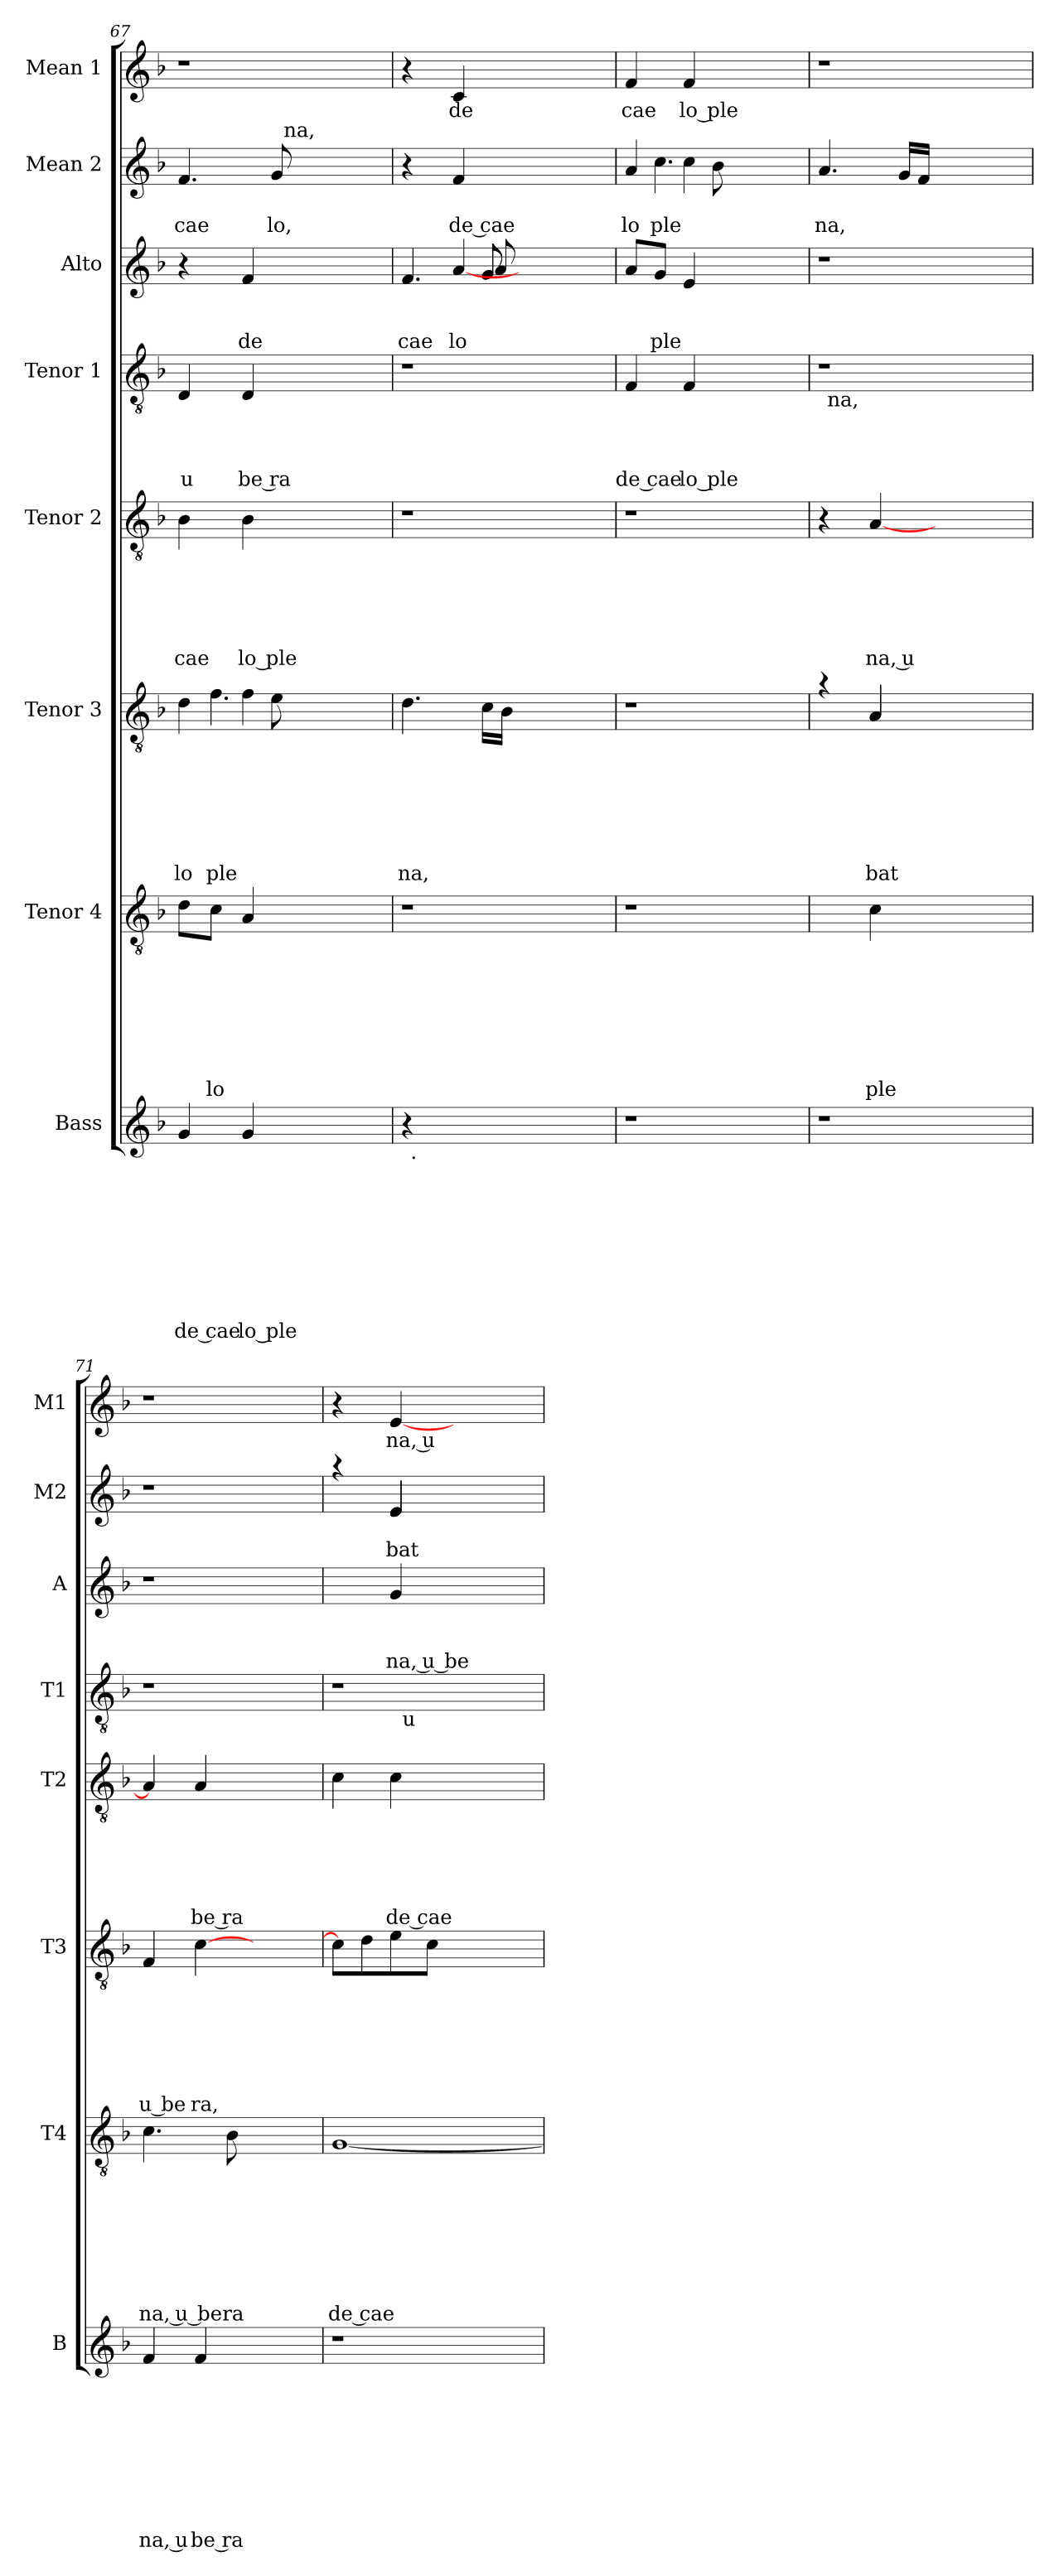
**kern	**text	**text	**text	**text	**text	**text	**text	**text	**text	**kern	**text	**text	**text	**text	**text	**text	**text	**text	**kern	**text	**text	**text	**text	**text	**text	**text	**kern	**text	**text	**text	**text	**text	**text	**kern	**text	**text	**text	**text	**kern	**text	**text	**text	**kern	**text	**text	**kern	**text
*part8	*part8	*part8	*part8	*part8	*part8	*part8	*part8	*part8	*part8	*part7	*part7	*part7	*part7	*part7	*part7	*part7	*part7	*part7	*part6	*part6	*part6	*part6	*part6	*part6	*part6	*part6	*part5	*part5	*part5	*part5	*part5	*part5	*part5	*part4	*part4	*part4	*part4	*part4	*part3	*part3	*part3	*part3	*part2	*part2	*part2	*part1	*part1
*staff8	*staff8	*staff8	*staff8	*staff8	*staff8	*staff8	*staff8	*staff8	*staff8	*staff7	*staff7	*staff7	*staff7	*staff7	*staff7	*staff7	*staff7	*staff7	*staff6	*staff6	*staff6	*staff6	*staff6	*staff6	*staff6	*staff6	*staff5	*staff5	*staff5	*staff5	*staff5	*staff5	*staff5	*staff4	*staff4	*staff4	*staff4	*staff4	*staff3	*staff3	*staff3	*staff3	*staff2	*staff2	*staff2	*staff1	*staff1
*I"Bass	*	*	*	*	*	*	*	*	*	*I"Tenor 4	*	*	*	*	*	*	*	*	*I"Tenor 3	*	*	*	*	*	*	*	*I"Tenor 2	*	*	*	*	*	*	*I"Tenor 1	*	*	*	*	*I"Alto	*	*	*	*I"Mean 2	*	*	*I"Mean 1	*
*I'B	*	*	*	*	*	*	*	*	*	*I'T4	*	*	*	*	*	*	*	*	*I'T3	*	*	*	*	*	*	*	*I'T2	*	*	*	*	*	*	*I'T1	*	*	*	*	*I'A	*	*	*	*I'M2	*	*	*I'M1	*
*clefG2	*	*	*	*	*	*	*	*	*	*clefGv2	*	*	*	*	*	*	*	*	*clefGv2	*	*	*	*	*	*	*	*clefGv2	*	*	*	*	*	*	*clefGv2	*	*	*	*	*clefG2	*	*	*	*clefG2	*	*	*clefG2	*
*ITrd-3c-5	*	*	*	*	*	*	*	*	*	*	*	*	*	*	*	*	*	*	*	*	*	*	*	*	*	*	*	*	*	*	*	*	*	*	*	*	*	*	*	*	*	*	*	*	*	*	*
*k[b-e-]	*	*	*	*	*	*	*	*	*	*k[b-]	*	*	*	*	*	*	*	*	*k[b-]	*	*	*	*	*	*	*	*k[b-]	*	*	*	*	*	*	*k[b-]	*	*	*	*	*k[b-]	*	*	*	*k[b-]	*	*	*k[b-]	*
*B-:	*	*	*	*	*	*	*	*	*	*F:	*	*	*	*	*	*	*	*	*F:	*	*	*	*	*	*	*	*F:	*	*	*	*	*	*	*F:	*	*	*	*	*F:	*	*	*	*F:	*	*	*F:	*
=67	=67	=67	=67	=67	=67	=67	=67	=67	=67	=67	=67	=67	=67	=67	=67	=67	=67	=67	=67	=67	=67	=67	=67	=67	=67	=67	=67	=67	=67	=67	=67	=67	=67	=67	=67	=67	=67	=67	=67	=67	=67	=67	=67	=67	=67	=67	=67
!	!	!	!	!	!	!	!	!	!	!	!	!	!	!	!	!	!	!	!	!	!	!	!	!	!	!	!	!	!	!	!	!	!	!	!	!	!	!	!	!	!	!	!LO:TX:a:t=ple	!	!	!	!
!	!	!	!	!	!	!	!	!	!LO:LY:b:rj	!	!	!	!	!	!	!	!	!	!	!	!	!	!	!	!	!LO:LY:b	!	!	!	!	!	!	!LO:LY:b	!	!	!	!	!LO:LY:b:rj	!	!	!	!	!	!	!LO:LY:b	!	!
*	*	*	*	*	*	*	*	*	*	*	*	*	*	*	*	*	*	*	*^	*	*	*	*	*	*	*	*	*	*	*	*	*	*	*	*	*	*	*	*	*	*	*	*^	*	*	*	*
*	*	*	*	*	*	*	*	*	*	*	*	*	*	*	*	*	*	*	*	*^	*	*	*	*	*	*	*	*	*	*	*	*	*	*	*	*	*	*	*	*	*	*	*	*	*	*	*	*	*
4cc/	.	.	.	.	.	.	.	.	de cae	8d\L	.	.	.	.	.	.	.	.	4d\	8ryy	4.ryy	.	.	.	.	.	.	lo	4B-\	.	.	.	.	.	cae	4D/	.	.	.	u	4r	.	.	.	4.f/	4ryy	.	cae	1r	.
!	!	!	!	!	!	!	!	!	!	!	!	!	!	!	!	!	!	!LO:LY:b	!	!	!	!	!	!	!	!	!	!LO:LY:b	!	!	!	!	!	!	!	!	!	!	!	!	!	!	!	!	!	!	!	!	!	!
.	.	.	.	.	.	.	.	.	.	8c\J	.	.	.	.	.	.	.	lo	.	4.f\	.	.	.	.	.	.	.	ple	.	.	.	.	.	.	.	.	.	.	.	.	.	.	.	.	.	.	.	.	.	.
!	!	!	!	!	!	!	!	!	!LO:LY:b	!	!	!	!	!	!	!	!	!	!	!	!	!	!	!	!	!	!	!	!	!	!	!	!	!	!LO:LY:b	!	!	!	!	!LO:LY:b	!	!	!	!LO:LY:b	!	!	!	!	!	!
4cc/	.	.	.	.	.	.	.	.	lo ple	4A/	.	.	.	.	.	.	.	.	4f\	.	.	.	.	.	.	.	.	.	4B-\	.	.	.	.	.	lo ple	4D/	.	.	.	be ra	4f/	.	.	de	.	8ryy	.	.	.	.
!	!	!	!	!	!	!	!	!	!	!	!	!	!	!	!	!	!	!	!	!	!	!	!	!	!	!	!	!	!	!	!	!	!	!	!	!	!	!	!	!	!	!	!	!	!	!	!	!LO:LY:b	!	!
.	.	.	.	.	.	.	.	.	.	.	.	.	.	.	.	.	.	.	.	.	8e\	.	.	.	.	.	.	.	.	.	.	.	.	.	.	.	.	.	.	.	.	.	.	.	8g/	32ryy	.	lo,	.	.
!	!	!	!	!	!	!	!	!	!	!	!	!	!	!	!	!	!	!	!	!	!	!	!	!	!	!	!	!	!	!	!	!	!	!	!	!	!	!	!	!	!	!	!	!	!	!LO:TX:a:t=na,	!	!	!	!
.	.	.	.	.	.	.	.	.	.	.	.	.	.	.	.	.	.	.	.	.	.	.	.	.	.	.	.	.	.	.	.	.	.	.	.	.	.	.	.	.	.	.	.	.	.	2ryy	.	.	.	.
2ryy	.	.	.	.	.	.	.	.	.	2ryy	.	.	.	.	.	.	.	.	2ryy	2ryy	2ryy	.	.	.	.	.	.	.	2ryy	.	.	.	.	.	.	2ryy	.	.	.	.	2ryy	.	.	.	2ryy	.	.	.	.	.
.	.	.	.	.	.	.	.	.	.	.	.	.	.	.	.	.	.	.	.	.	.	.	.	.	.	.	.	.	.	.	.	.	.	.	.	.	.	.	.	.	.	.	.	.	.	16.ryy	.	.	.	.
!!LO:LB:g=z
=68	=68	=68	=68	=68	=68	=68	=68	=68	=68	=68	=68	=68	=68	=68	=68	=68	=68	=68	=68	=68	=68	=68	=68	=68	=68	=68	=68	=68	=68	=68	=68	=68	=68	=68	=68	=68	=68	=68	=68	=68	=68	=68	=68	=68	=68	=68	=68	=68	=68	=68
!	!	!	!	!	!	!	!	!	!	!	!	!	!	!	!	!	!	!	!	!	!	!	!	!	!	!	!	!LO:LY:b	!	!	!	!	!	!	!	!	!	!	!	!	!	!	!	!LO:LY:b	!	!	!	!	!	!
*^	*	*	*	*	*	*	*	*	*	*	*	*	*	*	*	*	*	*	*	*	*	*	*	*	*	*	*	*	*	*	*	*	*	*	*	*	*	*	*	*	*^	*	*	*	*	*	*	*	*	*
*	*	*	*	*	*	*	*	*	*	*	*	*	*	*	*	*	*	*	*	*	*	*	*	*	*	*	*	*	*	*	*	*	*	*	*	*	*	*	*	*	*	*	*^	*	*	*	*	*	*	*	*	*
*	*	*	*	*	*	*	*	*	*	*	*	*	*	*	*	*	*	*	*	*v	*v	*v	*	*	*	*	*	*	*	*	*	*	*	*	*	*	*	*	*	*	*	*	*	*^	*	*	*	*v	*v	*	*	*	*
4r	64ryy	.	.	.	.	.	.	.	.	.	1r	.	.	.	.	.	.	.	.	4.d\	.	.	.	.	.	.	na,	1r	.	.	.	.	.	.	1r	.	.	.	.	4.f/	4.ryy	4.ryy	4ryy	.	.	cae	4r	.	.	4r	.
!	!LO:TX:b:t=.	!	!	!	!	!	!	!	!	!	!	!	!	!	!	!	!	!	!	!	!	!	!	!	!	!	!	!	!	!	!	!	!	!	!	!	!	!	!	!	!	!	!	!	!	!	!	!	!	!	!
.	2ryy	.	.	.	.	.	.	.	.	.	.	.	.	.	.	.	.	.	.	.	.	.	.	.	.	.	.	.	.	.	.	.	.	.	.	.	.	.	.	.	.	.	.	.	.	.	.	.	.	.	.
!	!	!	!	!	!	!	!	!	!	!	!	!	!	!	!	!	!	!	!	!	!	!	!	!	!	!	!	!	!	!	!	!	!	!	!	!	!	!	!	!	!	!	!	!	!	!LO:LY:b	!	!	!LO:LY:b:rj	!	!LO:LY:b
2.ryy	.	.	.	.	.	.	.	.	.	.	.	.	.	.	.	.	.	.	.	.	.	.	.	.	.	.	.	.	.	.	.	.	.	.	.	.	.	.	.	.	.	.	[<4a/	.	.	lo	4f/	.	de cae	4c/	de
.	.	.	.	.	.	.	.	.	.	.	.	.	.	.	.	.	.	.	.	16c\LL	.	.	.	.	.	.	.	.	.	.	.	.	.	.	.	.	.	.	.	8g/	8a/	8g/	.	.	.	.	.	.	.	.	.
.	.	.	.	.	.	.	.	.	.	.	.	.	.	.	.	.	.	.	.	16B-\JJ	.	.	.	.	.	.	.	.	.	.	.	.	.	.	.	.	.	.	.	.	.	.	.	.	.	.	.	.	.	.	.
.	.	.	.	.	.	.	.	.	.	.	.	.	.	.	.	.	.	.	.	2ryy	.	.	.	.	.	.	.	.	.	.	.	.	.	.	.	.	.	.	.	2ryy	2ryy	2ryy	2ryy	.	.	.	2ryy	.	.	2ryy	.
.	4ryy	.	.	.	.	.	.	.	.	.	.	.	.	.	.	.	.	.	.	.	.	.	.	.	.	.	.	.	.	.	.	.	.	.	.	.	.	.	.	.	.	.	.	.	.	.	.	.	.	.	.
.	8...ryy	.	.	.	.	.	.	.	.	.	.	.	.	.	.	.	.	.	.	.	.	.	.	.	.	.	.	.	.	.	.	.	.	.	.	.	.	.	.	.	.	.	.	.	.	.	.	.	.	.	.
=69	=69	=69	=69	=69	=69	=69	=69	=69	=69	=69	=69	=69	=69	=69	=69	=69	=69	=69	=69	=69	=69	=69	=69	=69	=69	=69	=69	=69	=69	=69	=69	=69	=69	=69	=69	=69	=69	=69	=69	=69	=69	=69	=69	=69	=69	=69	=69	=69	=69	=69	=69
!	!	!	!	!	!	!	!	!	!	!	!	!	!	!	!	!	!	!	!	!	!	!	!	!	!	!	!	!	!	!	!	!	!	!	!	!	!	!	!LO:LY:b:rj	!	!	!	!	!	!	!	!	!	!LO:LY:b	!	!LO:LY:b
*	*	*	*	*	*	*	*	*	*	*	*	*	*	*	*	*	*	*	*	*	*	*	*	*	*	*	*	*	*	*	*	*	*	*	*	*	*	*	*	*	*	*	*	*	*	*	*^	*	*	*	*
*v	*v	*	*	*	*	*	*	*	*	*	*	*	*	*	*	*	*	*	*	*	*	*	*	*	*	*	*	*	*	*	*	*	*	*	*	*	*	*	*	*v	*v	*v	*v	*	*	*	*	*^	*	*	*	*
1r	.	.	.	.	.	.	.	.	.	1r	.	.	.	.	.	.	.	.	1r	.	.	.	.	.	.	.	1r	.	.	.	.	.	.	4F/	.	.	.	de cae	8a/L	.	.	.	4a/	8ryy	4.ryy	.	lo	4f/	cae
!	!	!	!	!	!	!	!	!	!	!	!	!	!	!	!	!	!	!	!	!	!	!	!	!	!	!	!	!	!	!	!	!	!	!	!	!	!	!	!	!	!	!LO:LY:b	!	!	!	!	!LO:LY:b	!	!
.	.	.	.	.	.	.	.	.	.	.	.	.	.	.	.	.	.	.	.	.	.	.	.	.	.	.	.	.	.	.	.	.	.	.	.	.	.	.	8g/J	.	.	ple	.	4.cc\	.	.	ple	.	.
!	!	!	!	!	!	!	!	!	!	!	!	!	!	!	!	!	!	!	!	!	!	!	!	!	!	!	!	!	!	!	!	!	!	!	!	!	!	!LO:LY:b	!	!	!	!	!	!	!	!	!	!	!LO:LY:b
.	.	.	.	.	.	.	.	.	.	.	.	.	.	.	.	.	.	.	.	.	.	.	.	.	.	.	.	.	.	.	.	.	.	4F/	.	.	.	lo ple	4e/	.	.	.	4cc\	.	.	.	.	4f/	lo ple
.	.	.	.	.	.	.	.	.	.	.	.	.	.	.	.	.	.	.	.	.	.	.	.	.	.	.	.	.	.	.	.	.	.	.	.	.	.	.	.	.	.	.	.	.	8b-\	.	.	.	.
.	.	.	.	.	.	.	.	.	.	.	.	.	.	.	.	.	.	.	.	.	.	.	.	.	.	.	.	.	.	.	.	.	.	2ryy	.	.	.	.	2ryy	.	.	.	2ryy	2ryy	2ryy	.	.	2ryy	.
=70	=70	=70	=70	=70	=70	=70	=70	=70	=70	=70	=70	=70	=70	=70	=70	=70	=70	=70	=70	=70	=70	=70	=70	=70	=70	=70	=70	=70	=70	=70	=70	=70	=70	=70	=70	=70	=70	=70	=70	=70	=70	=70	=70	=70	=70	=70	=70	=70	=70
*	*	*	*	*	*	*	*	*	*	*	*	*	*	*	*	*	*	*	*^	*	*	*	*	*	*	*	*	*	*	*	*	*	*	*	*	*	*	*	*	*	*	*	*	*	*	*	*	*	*
*	*	*	*	*	*	*	*	*	*	*	*	*	*	*	*	*	*	*	*	*^	*	*	*	*	*	*	*	*	*	*	*	*	*	*	*	*	*	*	*	*	*	*	*	*	*	*	*	*	*	*
!	!	!	!	!	!	!	!	!	!	!	!	!	!	!	!	!	!	!	!	!	!	!	!	!	!	!	!	!	!	!	!	!	!	!	!	!	!	!	!	!	!	!	!	!	!	!	!	!	!LO:LY:b	!	!
*	*	*	*	*	*	*	*	*	*	*	*	*	*	*	*	*	*	*	*	*	*	*	*	*	*	*	*	*	*	*	*	*	*	*	*	*^	*	*	*	*	*	*	*	*	*v	*v	*v	*	*	*	*
1r	.	.	.	.	.	.	.	.	.	4ryy	.	.	.	.	.	.	.	.	4ra	4ryy	4ryy	.	.	.	.	.	.	.	4r	.	.	.	.	.	.	1r	64ryy	.	.	.	.	1r	.	.	.	4.a/	.	na,	1r	.
!	!	!	!	!	!	!	!	!	!	!	!	!	!	!	!	!	!	!	!	!	!	!	!	!	!	!	!	!	!	!	!	!	!	!	!	!	!LO:TX:b:t=na,	!	!	!	!	!	!	!	!	!	!	!	!	!
.	.	.	.	.	.	.	.	.	.	.	.	.	.	.	.	.	.	.	.	.	.	.	.	.	.	.	.	.	.	.	.	.	.	.	.	.	2ryy	.	.	.	.	.	.	.	.	.	.	.	.	.
!	!	!	!	!	!	!	!	!	!	!	!	!	!	!	!	!	!	!LO:LY:b:rj	!	!	!	!	!	!	!	!	!	!LO:LY:b	!	!	!	!	!	!	!	!	!	!	!	!	!	!	!	!	!	!	!	!	!	!
!	!	!	!	!	!	!	!	!	!	!	!	!	!	!	!	!	!	!	!	!	!	!	!	!	!	!	!	!LO:LY:b	!	!	!	!	!	!	!	!	!	!	!	!	!	!	!	!	!	!	!	!	!	!
!	!	!	!	!	!	!	!	!	!	!	!	!	!	!	!	!	!	!	!	!	!	!	!	!	!	!	!	!LO:LY:b	!	!	!	!	!	!	!LO:LY:b:rj	!	!	!	!	!	!	!	!	!	!	!	!	!	!	!
.	.	.	.	.	.	.	.	.	.	4c\	.	.	.	.	.	.	.	ple	4A/	4A/	4A/	.	.	.	.	.	.	bat	[<4A/	.	.	.	.	.	na, u	.	.	.	.	.	.	.	.	.	.	.	.	.	.	.
.	.	.	.	.	.	.	.	.	.	.	.	.	.	.	.	.	.	.	.	.	.	.	.	.	.	.	.	.	.	.	.	.	.	.	.	.	.	.	.	.	.	.	.	.	.	16g/LL	.	.	.	.
.	.	.	.	.	.	.	.	.	.	.	.	.	.	.	.	.	.	.	.	.	.	.	.	.	.	.	.	.	.	.	.	.	.	.	.	.	.	.	.	.	.	.	.	.	.	16f/JJ	.	.	.	.
.	.	.	.	.	.	.	.	.	.	2ryy	.	.	.	.	.	.	.	.	2ryy	2ryy	2ryy	.	.	.	.	.	.	.	2ryy	.	.	.	.	.	.	.	.	.	.	.	.	.	.	.	.	2ryy	.	.	.	.
.	.	.	.	.	.	.	.	.	.	.	.	.	.	.	.	.	.	.	.	.	.	.	.	.	.	.	.	.	.	.	.	.	.	.	.	.	4ryy	.	.	.	.	.	.	.	.	.	.	.	.	.
.	.	.	.	.	.	.	.	.	.	.	.	.	.	.	.	.	.	.	.	.	.	.	.	.	.	.	.	.	.	.	.	.	.	.	.	.	8...ryy	.	.	.	.	.	.	.	.	.	.	.	.	.
=71	=71	=71	=71	=71	=71	=71	=71	=71	=71	=71	=71	=71	=71	=71	=71	=71	=71	=71	=71	=71	=71	=71	=71	=71	=71	=71	=71	=71	=71	=71	=71	=71	=71	=71	=71	=71	=71	=71	=71	=71	=71	=71	=71	=71	=71	=71	=71	=71	=71	=71
!	!	!	!	!	!	!	!	!	!LO:LY:b:rj	!	!	!	!	!	!	!	!	!LO:LY:b	!	!	!	!	!	!	!	!	!	!LO:LY:b:rj	!	!	!	!	!	!	!	!	!	!	!	!	!	!	!	!	!	!	!	!	!	!
*	*	*	*	*	*	*	*	*	*	*	*	*	*	*	*	*	*	*	*v	*v	*v	*	*	*	*	*	*	*	*	*	*	*	*	*	*	*v	*v	*	*	*	*	*	*	*	*	*	*	*	*	*
4b-/	.	.	.	.	.	.	.	.	na, u	4.c\	.	.	.	.	.	.	.	na, u be	4F/	.	.	.	.	.	.	u be	4A/]	.	.	.	.	.	.	1r	.	.	.	.	1r	.	.	.	1r	.	.	1r	.
!	!	!	!	!	!	!	!	!	!LO:LY:b	!	!	!	!	!	!	!	!	!	!	!	!	!	!	!	!	!LO:LY:b	!	!	!	!	!	!	!LO:LY:b	!	!	!	!	!	!	!	!	!	!	!	!	!	!
4b-/	.	.	.	.	.	.	.	.	be ra	.	.	.	.	.	.	.	.	.	[>4c\	.	.	.	.	.	.	ra,	4A/	.	.	.	.	.	be ra	.	.	.	.	.	.	.	.	.	.	.	.	.	.
!	!	!	!	!	!	!	!	!	!	!	!	!	!	!	!	!	!	!LO:LY:b	!	!	!	!	!	!	!	!	!	!	!	!	!	!	!	!	!	!	!	!	!	!	!	!	!	!	!	!	!
.	.	.	.	.	.	.	.	.	.	8B-\	.	.	.	.	.	.	.	ra	.	.	.	.	.	.	.	.	.	.	.	.	.	.	.	.	.	.	.	.	.	.	.	.	.	.	.	.	.
2ryy	.	.	.	.	.	.	.	.	.	2ryy	.	.	.	.	.	.	.	.	2ryy	.	.	.	.	.	.	.	2ryy	.	.	.	.	.	.	.	.	.	.	.	.	.	.	.	.	.	.	.	.
=72	=72	=72	=72	=72	=72	=72	=72	=72	=72	=72	=72	=72	=72	=72	=72	=72	=72	=72	=72	=72	=72	=72	=72	=72	=72	=72	=72	=72	=72	=72	=72	=72	=72	=72	=72	=72	=72	=72	=72	=72	=72	=72	=72	=72	=72	=72	=72
!	!	!	!	!	!	!	!	!	!	!	!	!	!	!	!	!	!	!LO:LY:b	!	!	!	!	!	!	!	!	!	!	!	!	!	!	!	!	!	!	!	!	!	!	!	!	!	!	!	!	!
*	*	*	*	*	*	*	*	*	*	*	*	*	*	*	*	*	*	*	*	*	*	*	*	*	*	*	*	*	*	*	*	*	*	*^	*	*	*	*	*	*	*	*	*^	*	*	*	*
*	*	*	*	*	*	*	*	*	*	*	*	*	*	*	*	*	*	*	*	*	*	*	*	*	*	*	*	*	*	*	*	*	*	*	*	*	*	*	*	*	*	*	*	*	*^	*	*	*	*
1r	.	.	.	.	.	.	.	.	.	[>1G	.	.	.	.	.	.	.	de cae	8c\L]	.	.	.	.	.	.	.	4c\	.	.	.	.	.	.	1r	4ryy	.	.	.	.	4ryy	.	.	.	4raa	4ryy	4ryy	.	.	4r	.
.	.	.	.	.	.	.	.	.	.	.	.	.	.	.	.	.	.	.	8d\	.	.	.	.	.	.	.	.	.	.	.	.	.	.	.	.	.	.	.	.	.	.	.	.	.	.	.	.	.	.	.
!	!	!	!	!	!	!	!	!	!	!	!	!	!	!	!	!	!	!	!	!	!	!	!	!	!	!	!	!	!	!	!	!	!LO:LY:b	!	!	!	!	!	!	!	!	!	!LO:LY:b:rj	!	!	!	!	!LO:LY:b	!	!
!	!	!	!	!	!	!	!	!	!	!	!	!	!	!	!	!	!	!	!	!	!	!	!	!	!	!	!	!	!	!	!	!	!	!	!	!	!	!	!	!	!	!	!	!	!	!	!	!LO:LY:b	!	!
!	!	!	!	!	!	!	!	!	!	!	!	!	!	!	!	!	!	!	!	!	!	!	!	!	!	!	!	!	!	!	!	!	!	!	!	!	!	!	!	!	!	!	!	!	!	!	!	!LO:LY:b	!	!LO:LY:b:rj
.	.	.	.	.	.	.	.	.	.	.	.	.	.	.	.	.	.	.	8e\	.	.	.	.	.	.	.	4c\	.	.	.	.	.	de cae	.	32ryy	.	.	.	.	4g/	.	.	na, u be	4e/	4e/	4e/	.	bat	[>4e/	na, u
!	!	!	!	!	!	!	!	!	!	!	!	!	!	!	!	!	!	!	!	!	!	!	!	!	!	!	!	!	!	!	!	!	!	!	!LO:TX:b:t=u	!	!	!	!	!	!	!	!	!	!	!	!	!	!	!
.	.	.	.	.	.	.	.	.	.	.	.	.	.	.	.	.	.	.	.	.	.	.	.	.	.	.	.	.	.	.	.	.	.	.	2ryy	.	.	.	.	.	.	.	.	.	.	.	.	.	.	.
.	.	.	.	.	.	.	.	.	.	.	.	.	.	.	.	.	.	.	8c\J	.	.	.	.	.	.	.	.	.	.	.	.	.	.	.	.	.	.	.	.	.	.	.	.	.	.	.	.	.	.	.
.	.	.	.	.	.	.	.	.	.	.	.	.	.	.	.	.	.	.	2ryy	.	.	.	.	.	.	.	2ryy	.	.	.	.	.	.	.	.	.	.	.	.	2ryy	.	.	.	2ryy	2ryy	2ryy	.	.	2ryy	.
.	.	.	.	.	.	.	.	.	.	.	.	.	.	.	.	.	.	.	.	.	.	.	.	.	.	.	.	.	.	.	.	.	.	.	8..ryy	.	.	.	.	.	.	.	.	.	.	.	.	.	.	.
*	*	*	*	*	*	*	*	*	*	*	*	*	*	*	*	*	*	*	*	*	*	*	*	*	*	*	*	*	*	*	*	*	*	*v	*v	*	*	*	*	*	*	*	*	*v	*v	*v	*	*	*	*
=	=	=	=	=	=	=	=	=	=	=	=	=	=	=	=	=	=	=	=	=	=	=	=	=	=	=	=	=	=	=	=	=	=	=	=	=	=	=	=	=	=	=	=	=	=	=	=
*-	*-	*-	*-	*-	*-	*-	*-	*-	*-	*-	*-	*-	*-	*-	*-	*-	*-	*-	*-	*-	*-	*-	*-	*-	*-	*-	*-	*-	*-	*-	*-	*-	*-	*-	*-	*-	*-	*-	*-	*-	*-	*-	*-	*-	*-	*-	*-
